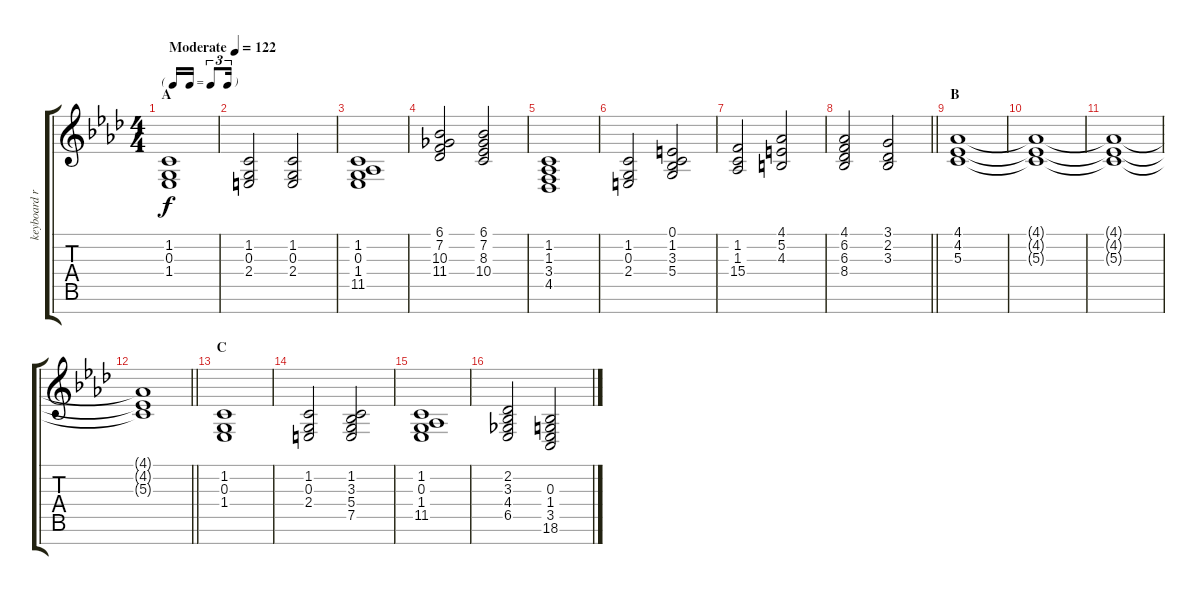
\track ("keyboard right hand" "keyboard r") {instrument brightacousticpiano}
\staff {score tabs}
\tuning (E4 B3 G3 D3 A2 E2 B1) {hide}
\ts (4 4)
\tf triplet16th
\section ("" "A")
\tempo (122 "Moderate")
\clef g2
\ks ab
(1.2 0.3 1.4).1{dy f instrument brightacousticpiano} |
(1.2 0.3 2.4).2 (1.2 0.3 2.4).2 |
(1.2 0.3 1.4 11.5).1 |
(6.1 7.2 10.3 11.4).2 (6.1 7.2 8.3 10.4).2 |
(1.2 1.3 3.4 4.5).1 |
(1.2 0.3 2.4).2 (0.1 1.2 3.3 5.4).2 |
(1.2 1.3 15.4).2 (4.1 5.2 4.3).2 |
\barLineRight lightlight
(4.1 6.2 6.3 8.4).2 (3.1 2.2 3.3).2 |
\section ("" "B")
(4.1 4.2 5.3).1 |
(4.1{t} 4.2{t} 5.3{t}).1 |
(4.1{t} 4.2{t} 5.3{t}).1 |
\barLineRight lightlight
(4.1{t} 4.2{t} 5.3{t}).1 |
\section ("" "C")
(1.2 0.3 1.4).1 |
(1.2 0.3 2.4).2 (1.2 3.3 5.4 7.5).2 |
(1.2 0.3 1.4 11.5).1 |
(2.2 3.3 4.4 6.5).2 (0.3 1.4 3.5 18.6).2
